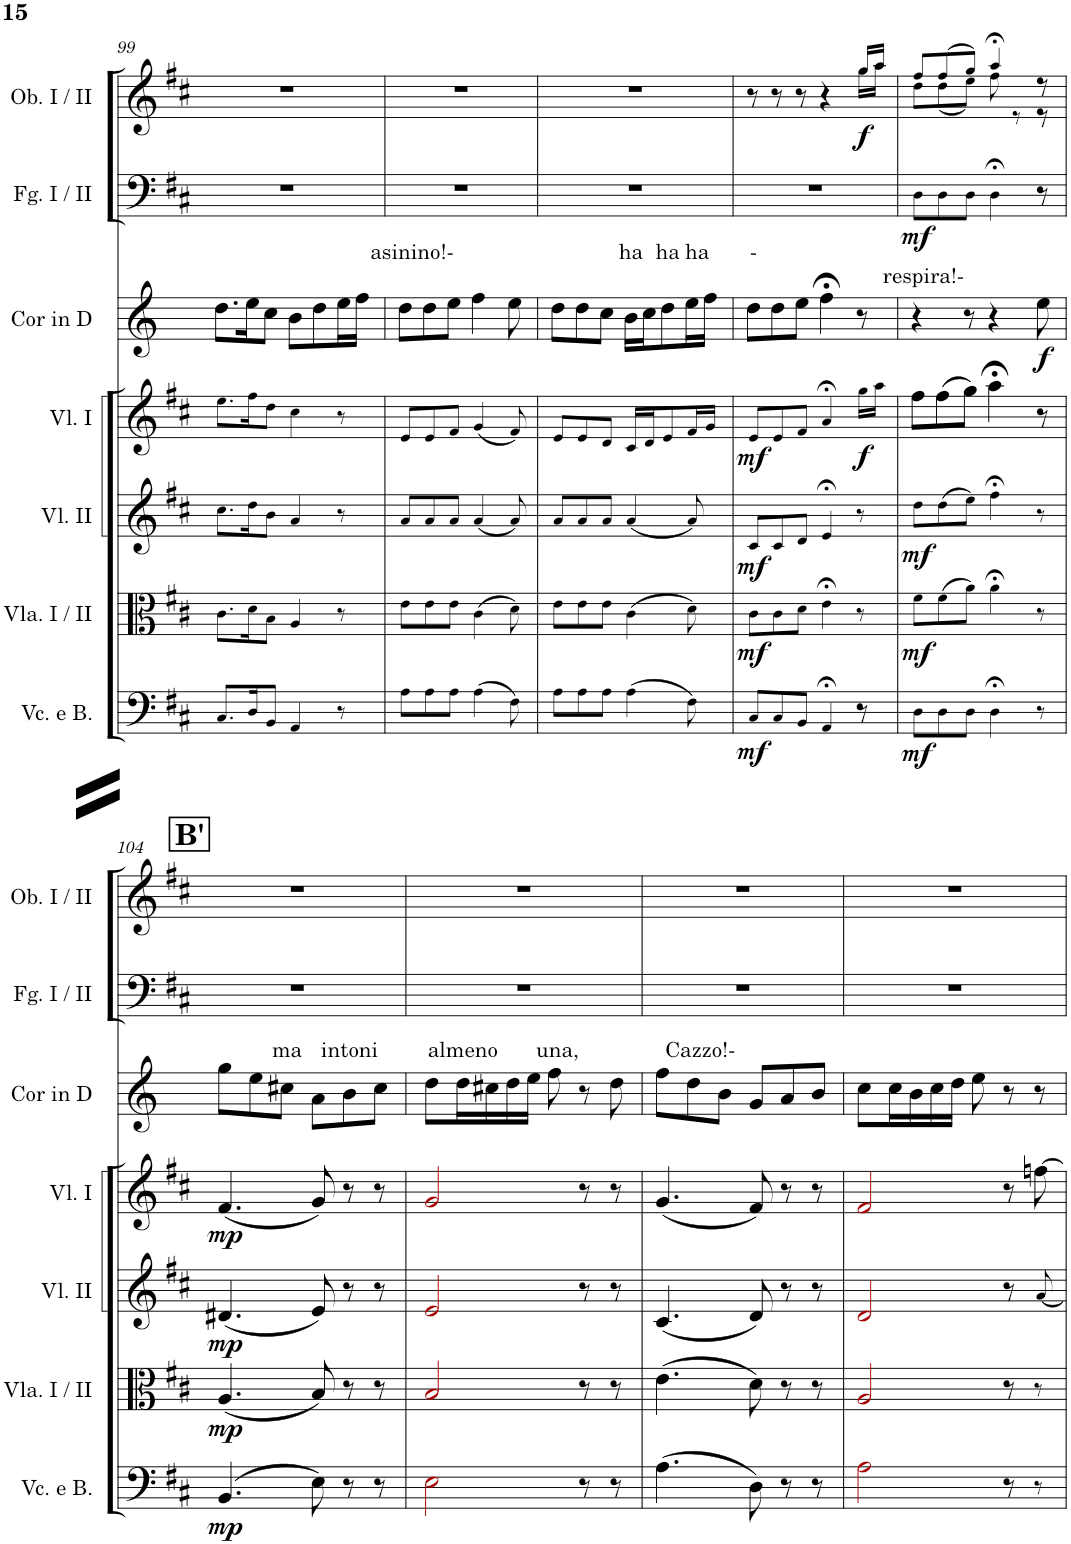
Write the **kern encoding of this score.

**kern	**dynam	**kern	**dynam	**kern	**dynam	**kern	**dynam	**kern	**dynam	**kern	**text	**dynam	**kern	**dynam	**kern	**dynam
*part8	*part8	*part7	*part7	*part6	*part6	*part5	*part5	*part4	*part4	*part3	*part3	*part3	*part2	*part2	*part1	*part1
*staff8	*staff8	*staff7	*staff7	*staff6	*staff6	*staff5	*staff5	*staff4	*staff4	*staff3	*staff3	*staff3	*staff2	*staff2	*staff1	*staff1
*I"Contrabasses	*	*I"Violoncello e Basso	*	*I"Viola I / II	*	*I"Violino II	*	*I"Violino I	*	*I"Corno principale in Re / D	*	*	*I"Fagotto I / II	*	*I"Oboe I / II	*
*I'Cbs.	*	*I'Vc. e B.	*	*I'Vla. I / II	*	*I'Vl. II	*	*I'Vl. I	*	*I'Cor in D	*	*	*I'Fg. I / II	*	*I'Ob. I / II	*
!!LO:PB:g=z
*clefF4	*	*clefF4	*	*clefC3	*	*clefG2	*	*clefG2	*	*clefG2	*	*	*clefF4	*	*clefG2	*
*Trd7c12	*	*	*	*	*	*	*	*	*	*Trd5c10	*	*	*	*	*	*
*k[f#c#]	*	*k[f#c#]	*	*k[f#c#]	*	*k[f#c#]	*	*k[f#c#]	*	*k[]	*	*	*k[f#c#]	*	*k[f#c#]	*
*M6/8	*	*M6/8	*	*M6/8	*	*M6/8	*	*M6/8	*	*M6/8	*	*	*M6/8	*	*M6/8	*
=99	=99	=99	=99	=99	=99	=99	=99	=99	=99	=99	=99	=99	=99	=99	=99	=99
8.C#/L	.	8.C#!/L	.	8.c#!\L	.	8.cc#!\L	.	8.ee!\L	.	8.dd\L	.	.	2.r	.	2.r	.
16D/K	.	16D!/K	.	16d!\K	.	16dd!\K	.	16ff#!\K	.	16ee\K	.	.	.	.	.	.
8BB/J	.	8BB!/J	.	8B!\J	.	8b!\J	.	8dd!\J	.	8cc\J	.	.	.	.	.	.
4AA	.	4AA!/	.	4A!/	.	4a!/	.	4cc#!\	.	8b\L	.	.	.	.	.	.
.	.	.	.	.	.	.	.	.	.	8dd\	.	.	.	.	.	.
8r	.	8r	.	8r	.	8r	.	8r	.	16ee\L	.	.	.	.	.	.
.	.	.	.	.	.	.	.	.	.	16ff\JJ	.	.	.	.	.	.
=100	=100	=100	=100	=100	=100	=100	=100	=100	=100	=100	=100	=100	=100	=100	=100	=100
!	!	!	!	!	!	!	!	!	!	!	!LO:LY:a	!	!	!	!	!
8A!\L	.	8A!\L	.	8e!\L	.	8a!/L	.	8e!/L	.	8dd\L	asinino!-	.	2.r	.	2.r	.
8A!\	.	8A!\	.	8e!\	.	8a!/	.	8e!/	.	8dd\	.	.	.	.	.	.
8A!\J	.	8A!\J	.	8e!\J	.	8a!/J	.	8f#!/J	.	8ee\J	.	.	.	.	.	.
(4A!	.	(4A!\	.	(4c#!\	.	(4a!/	.	(4g!/	.	4ff\	.	.	.	.	.	.
8F#!)	.	8F#!\)	.	8d!\)	.	8a!/)	.	8f#!/)	.	8ee\	.	.	.	.	.	.
=101	=101	=101	=101	=101	=101	=101	=101	=101	=101	=101	=101	=101	=101	=101	=101	=101
8A!\L	.	8A!\L	.	8e!\L	.	8a!/L	.	8e!/L	.	8dd\L	.	.	2.r	.	2.r	.
8A!\	.	8A!\	.	8e!\	.	8a!/	.	8e!/	.	8dd\	.	.	.	.	.	.
8A!\J	.	8A!\J	.	8e!\J	.	8a!/J	.	8d!/J	.	8cc\J	.	.	.	.	.	.
!	!	!	!	!	!	!	!	!	!	!	!LO:LY:a	!	!	!	!	!
(4A!	.	(4A!\	.	(4c#!\	.	(4a!/	.	16c#!/LL	.	16b\LL	ha	.	.	.	.	.
.	.	.	.	.	.	.	.	16d!/J	.	16cc\J	.	.	.	.	.	.
!	!	!	!	!	!	!	!	!	!	!	!LO:LY:a	!	!	!	!	!
.	.	.	.	.	.	.	.	8e!/	.	8dd\	ha	.	.	.	.	.
!	!	!	!	!	!	!	!	!	!	!	!LO:LY:a	!	!	!	!	!
8F#!)	.	8F#!\)	.	8d!\)	.	8a!/)	.	16f#!/L	.	16ee\L	ha	.	.	.	.	.
.	.	.	.	.	.	.	.	16g!/JJ	.	16ff\JJ	.	.	.	.	.	.
=102	=102	=102	=102	=102	=102	=102	=102	=102	=102	=102	=102	=102	=102	=102	=102	=102
!	!LO:DY:b	!	!LO:DY:b	!	!LO:DY:b	!	!LO:DY:b	!	!LO:DY:b	!	!LO:LY:a	!	!	!	!	!
*	*	*	*	*	*	*	*	*	*	*	*	*	*	*	*^	*
8C#!/L	mf	8C#!/L	mf	8c#!\L	mf	8c#!/L	mf	8e!/L	mf	8dd\L	-	.	2.r	.	8r	8ryy	.
*	*	*	*	*	*	*	*	*	*	*	*	*	*	*	*v	*v	*
8C#!/	.	8C#!/	.	8c#!\	.	8c#!/	.	8e!/	.	8dd\	.	.	.	.	8r	.
8BB!/J	.	8BB!/J	.	8d!\J	.	8d!/J	.	8f#!/J	.	8ee\J	.	.	.	.	8r	.
4AA;<!	.	4AA;<!/	.	4e;<!\	.	4e;<!/	.	4a;<!/	.	4ff;<\	.	.	.	.	4r	.
*	*	*	*	*	*	*	*	*	*	*	*	*	*	*	*^	*
!	!	!	!	!	!	!	!	!	!LO:DY:b	!	!	!	!	!	!	!	!LO:DY:b
8r	.	8r	.	8r	.	8r	.	16gg!\LL	f	8r	.	.	.	.	16gg!/LL	16gg!\LL	f
.	.	.	.	.	.	.	.	16aa!\JJ	.	.	.	.	.	.	16aa!/JJ	16aa!\JJ	.
=103	=103	=103	=103	=103	=103	=103	=103	=103	=103	=103	=103	=103	=103	=103	=103	=103	=103
!	!LO:DY:b	!	!LO:DY:b	!	!LO:DY:b	!	!LO:DY:b	!	!	!	!LO:LY:a	!	!	!LO:DY:b	!	!	!
8D!\L	mf	8D!\L	mf	8f#!\L	mf	8dd!\L	mf	8ff#\L	.	4r	respira!-	.	8D!\L	mf	8ff#!/L	8dd!\L	.
8D!\	.	8D!\	.	(8f#!\	.	(8dd!\	.	(8ff#\	.	.	.	.	8D!\	.	(8ff#!/	(8dd!\	.
8D!\J	.	8D!\J	.	8a!\J)	.	8ee!\J)	.	8gg\J)	.	8r	.	.	8D!\J	.	8gg!/J)	8ee!\J)	.
4D;<!	.	4D;<!\	.	4a;<!\	.	4ff#;<!\	.	4aa;<\	.	4r	.	.	4D;<!\	.	4aa;<!/	8ff#!\	.
.	.	.	.	.	.	.	.	.	.	.	.	.	.	.	.	8r	.
!	!	!	!	!	!	!	!	!	!	!	!	!LO:DY:b	!	!	!	!	!
8r	.	8r	.	8r	.	8r	.	8r	.	8ee\	.	f	8r	.	8r	8r	.
!!LO:LB:g=z
!!LO:REH:place=s1:a:B:cj:fs=14:t=B'
=104	=104	=104	=104	=104	=104	=104	=104	=104	=104	=104	=104	=104	=104	=104	=104	=104	=104
!	!LO:DY:b	!	!LO:DY:b	!	!LO:DY:b	!	!LO:DY:b	!	!LO:DY:b	!	!	!	!	!	!	!	!
*	*	*	*	*	*	*	*	*	*	*	*	*	*	*	*v	*v	*
8BB/L	mp	(4.BB/	mp	(4.A/	mp	(4.d#X/	mp	(4.f#/	mp	8gg\L	.	.	2.r	.	2.r	.
8BB/	.	.	.	.	.	.	.	.	.	8ee\	.	.	.	.	.	.
!	!	!	!	!	!	!	!	!	!	!	!LO:LY:a	!	!	!	!	!
8BB/J	.	.	.	.	.	.	.	.	.	8cc#X\J	ma	.	.	.	.	.
8BB/L	.	8E\)	.	8B/)	.	8e/)	.	8g/)	.	8a\L	.	.	.	.	.	.
!	!	!	!	!	!	!	!	!	!	!	!LO:LY:a	!	!	!	!	!
8BB/	.	8r	.	8r	.	8r	.	8r	.	8b\	intoni	.	.	.	.	.
8BB/J	.	8r	.	8r	.	8r	.	8r	.	8cc#\J	.	.	.	.	.	.
=105	=105	=105	=105	=105	=105	=105	=105	=105	=105	=105	=105	=105	=105	=105	=105	=105
8E	.	2Ei\	.	2Bi/	.	2ei/	.	2gi/	.	8dd\L	.	.	2.r	.	2.r	.
!	!	!	!	!	!	!	!	!	!	!	!LO:LY:a	!	!	!	!	!
8r	.	.	.	.	.	.	.	.	.	16dd\L	almeno	.	.	.	.	.
.	.	.	.	.	.	.	.	.	.	16cc#X\	.	.	.	.	.	.
8r	.	.	.	.	.	.	.	.	.	16dd\	.	.	.	.	.	.
.	.	.	.	.	.	.	.	.	.	16ee\JJ	.	.	.	.	.	.
!	!	!	!	!	!	!	!	!	!	!	!LO:LY:a	!	!	!	!	!
8A	.	.	.	.	.	.	.	.	.	8ff\	una,	.	.	.	.	.
8r	.	8r	.	8r	.	8r	.	8r	.	8r	.	.	.	.	.	.
8r	.	8r	.	8r	.	8r	.	8r	.	8dd\	.	.	.	.	.	.
=106	=106	=106	=106	=106	=106	=106	=106	=106	=106	=106	=106	=106	=106	=106	=106	=106
8A\L	.	(4.A\	.	(4.e\	.	(4.c#/	.	(4.g/	.	8ff\L	.	.	2.r	.	2.r	.
!	!	!	!	!	!	!	!	!	!	!	!LO:LY:a	!	!	!	!	!
8A\	.	.	.	.	.	.	.	.	.	8dd\	Cazzo!-	.	.	.	.	.
8A\J	.	.	.	.	.	.	.	.	.	8b\J	.	.	.	.	.	.
8A\L	.	8D\)	.	8d\)	.	8d/)	.	8f#/)	.	8g/L	.	.	.	.	.	.
8A\	.	8r	.	8r	.	8r	.	8r	.	8a/	.	.	.	.	.	.
8A\J	.	8r	.	8r	.	8r	.	8r	.	8b/J	.	.	.	.	.	.
=107	=107	=107	=107	=107	=107	=107	=107	=107	=107	=107	=107	=107	=107	=107	=107	=107
8D!	.	2Ai\	.	2Ai/	.	2di/	.	2f#i/	.	8cc\L	.	.	2.r	.	2.r	.
8r	.	.	.	.	.	.	.	.	.	16cc\L	.	.	.	.	.	.
.	.	.	.	.	.	.	.	.	.	16b\	.	.	.	.	.	.
8r	.	.	.	.	.	.	.	.	.	16cc\	.	.	.	.	.	.
.	.	.	.	.	.	.	.	.	.	16dd\JJ	.	.	.	.	.	.
8d!	.	.	.	.	.	.	.	.	.	8ee\	.	.	.	.	.	.
8r	.	8r	.	8r	.	8r	.	8r	.	8r	.	.	.	.	.	.
8r	.	8r	.	8r	.	[8a!/	.	[8ffn\	.	8r	.	.	.	.	.	.
=	=	=	=	=	=	=	=	=	=	=	=	=	=	=	=	=
*-	*-	*-	*-	*-	*-	*-	*-	*-	*-	*-	*-	*-	*-	*-	*-	*-
